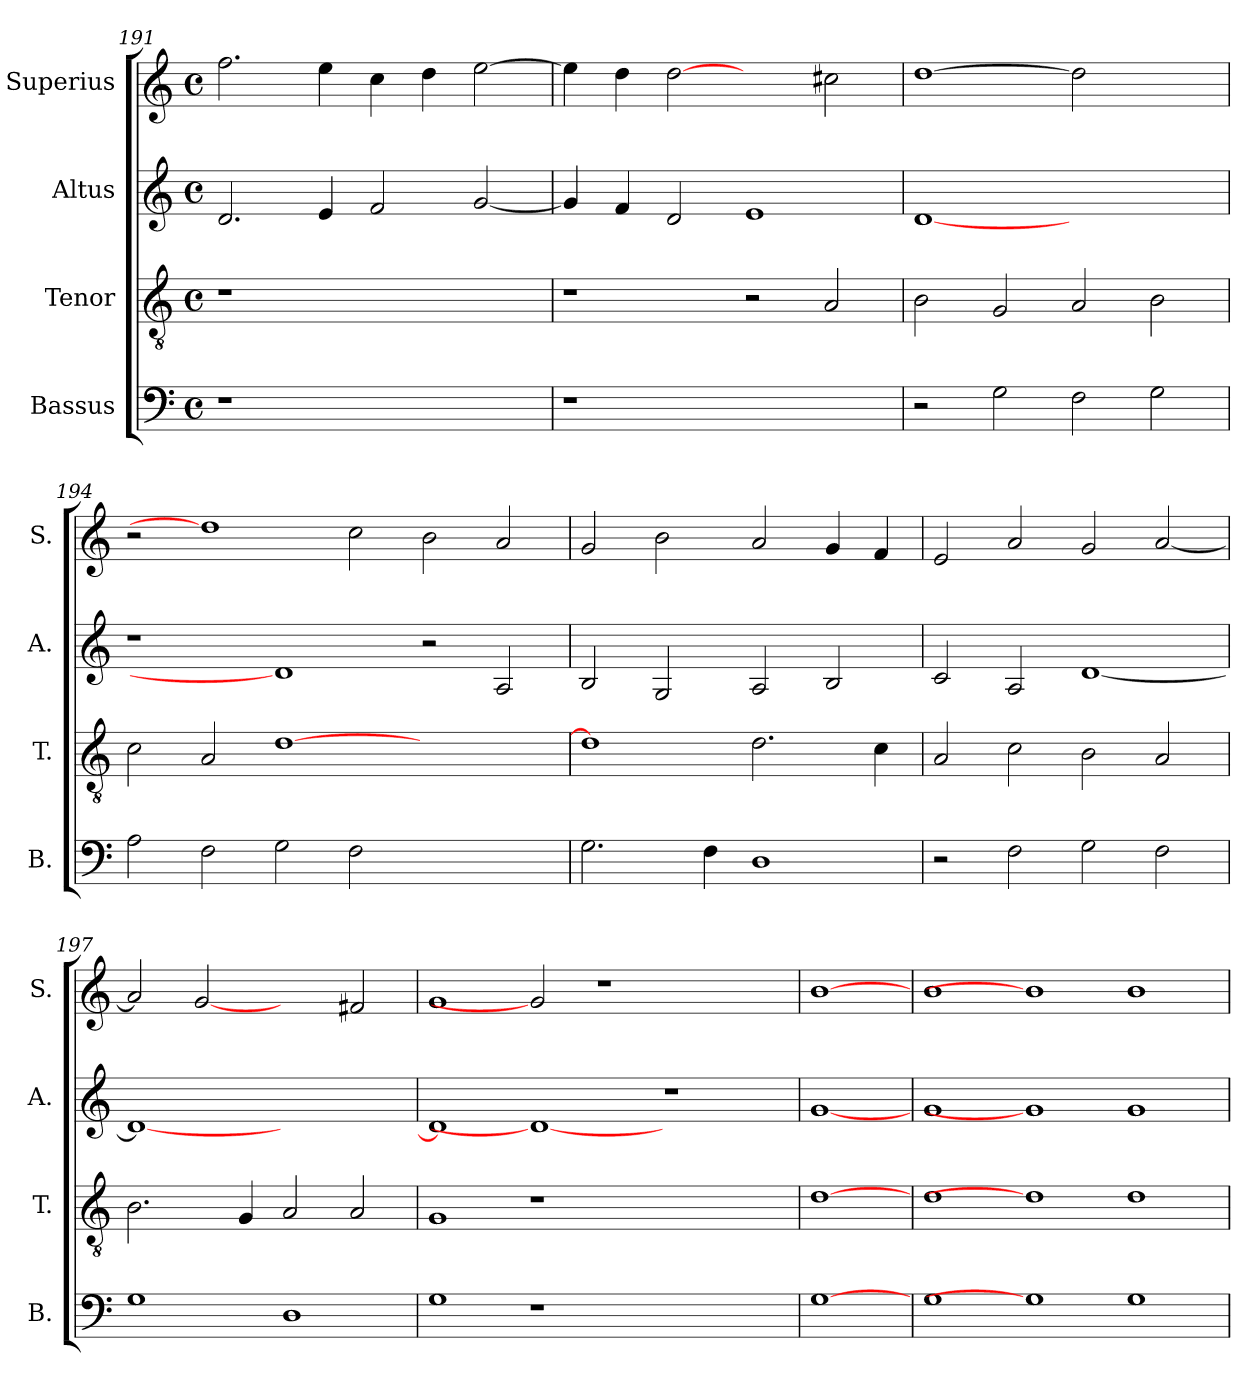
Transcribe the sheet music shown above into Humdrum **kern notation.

**kern	**kern	**kern	**kern
*part4	*part3	*part2	*part1
*staff4	*staff3	*staff2	*staff1
*I"Bassus	*I"Tenor	*I"Altus	*I"Superius
*I'B.	*I'T.	*I'A.	*I'S.
*clefF4	*clefGv2	*clefG2	*clefG2
*	*ITrd7c12	*	*
*k[]	*k[]	*k[]	*k[]
*C:	*C:	*C:	*C:
*M4/4	*M4/4	*M4/4	*M4/4
*met(c)	*met(c)	*met(c)	*met(c)
=191	=191	=191	=191
!LO:N:vis=1	!LO:N:vis=1	!	!
1r	1r	2.di/	2.ffi\
.	.	4ei/	4eei\
1ryy	1ryy	2fi/	4cci\
.	.	.	4ddi\
.	.	[<2gi/	[>2eei\
=192	=192	=192	=192
!LO:N:vis=1	!	!	!
1r	1r	4gi/]	4eei\]
.	.	4fi/	4ddi\
.	.	2di/	[2ddi
1ryy	2r	1ei	2ryy
.	2AAi/	.	2cc#Xi\
!!LO:PB:g=z
=193	=193	=193	=193
2r	2BBi\	[1di	[1ddi
2Gi\	2GGi/	.	.
2Fi\	2AAi/	1ryy	2ddi]
2Gi\	2BBi\	.	2ryy
=194	=194	=194	=194
2Ai\	2Ci\	1r	2r
2Fi\	2AAi/	.	1ddi]
2Gi\	[>1Di	1di]	.
2Fi\	.	.	2cci\
1ryy	1ryy	2r	2bi\
.	.	2Ai/	2ai/
=195	=195	=195	=195
2.Gi\	1Di]	2Bi/	2gi/
.	.	2Gi/	2bi\
4Fi\	.	.	.
1Di	2.Di\	2Ai/	2ai/
.	.	2Bi/	4gi/
.	4Ci\	.	4fi/
=196	=196	=196	=196
2r	2AAi/	2ci/	2ei/
2Fi\	2Ci\	2Ai/	2ai/
2Gi\	2BBi\	[<1di	2gi/
2Fi\	2AAi/	.	[<2ai/
=197	=197	=197	=197
1Gi	2.BBi\	1di_<	2ai/]
.	.	.	[2gi
.	4GGi/	.	.
1Di	2AAi/	1ryy	2ryy
.	2AAi/	.	2f#Xi/
!!LO:LB:g=z
=198	=198	=198	=198
1Gi	1GGi	1di]	1gi
1r	1r	1di_	2gi]
.	.	.	1r
1ryy	1ryy	1r	.
.	.	.	2ryy
=199	=199	=199	=199
[1Gi	[1Di	[1gi	[1bi
=200	=200	=200	=200
1Gi	1Di	1gi	1bi
1Gi]	1Di]	1gi]	1bi]
1Gi	1Di	1gi	1bi
=	=	=	=
*-	*-	*-	*-
